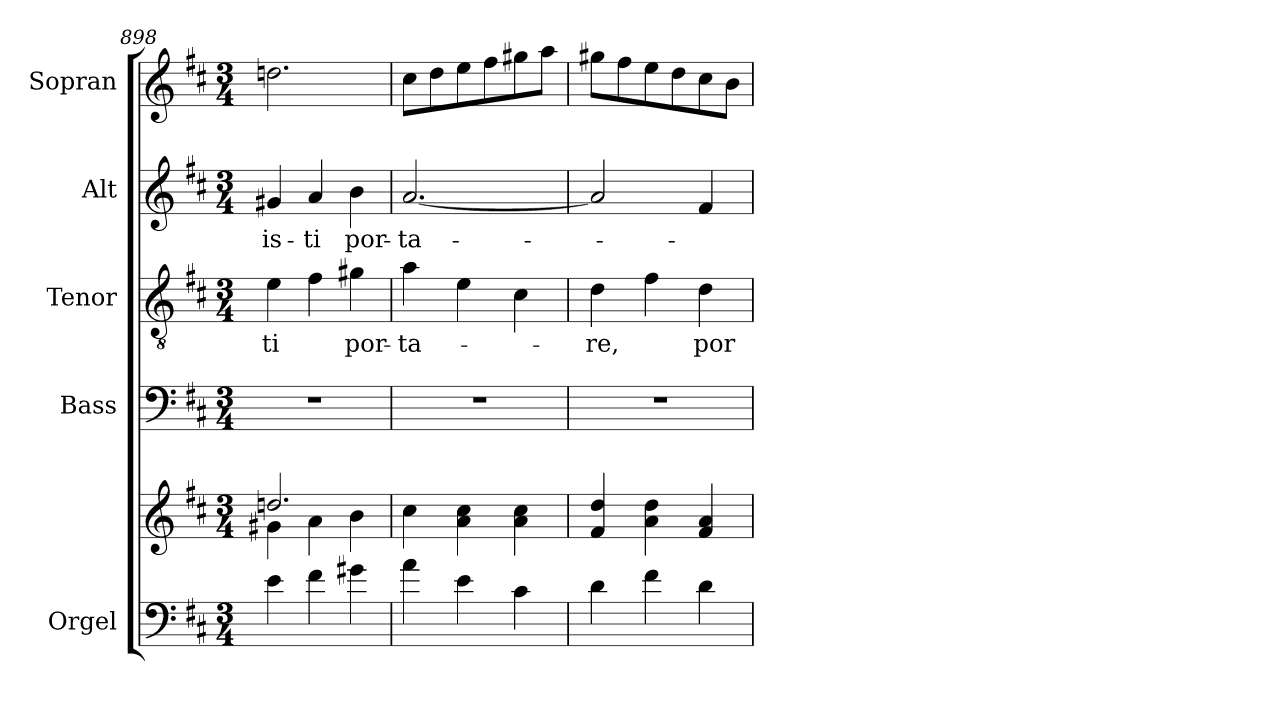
**kern	**kern	**kern	**kern	**text	**kern	**text	**kern
*part5	*part5	*part4	*part3	*part3	*part2	*part2	*part1
*staff6	*staff5	*staff4	*staff3	*staff3	*staff2	*staff2	*staff1
*I"Orgel	*	*I"Bass	*I"Tenor	*	*I"Alt	*	*I"Sopran
*I'Org.	*	*I'B.	*I'T.	*	*I'A.	*	*I'S.
*clefF4	*clefG2	*clefF4	*clefGv2	*	*clefG2	*	*clefG2
*k[f#c#]	*k[f#c#]	*k[f#c#]	*k[f#c#]	*	*k[f#c#]	*	*k[f#c#]
*D:	*D:	*D:	*D:	*	*D:	*	*D:
*M3/4	*M3/4	*M3/4	*M3/4	*	*M3/4	*	*M3/4
=898	=898	=898	=898	=898	=898	=898	=898
*	*^	*	*	*	*	*	*
!	!	!	!	!	!LO:LY:b	!	!LO:LY:b	!
4e\	2.ddn/	4g#X\	2.r	4e\	-ti	4g#X/	-is-	2.ddn\
!	!	!	!	!	!	!	!LO:LY:b	!
4f#\	.	4a\	.	4f#\	.	4a/	-ti	.
!	!	!	!	!	!LO:LY:b	!	!LO:LY:b	!
4g#X\	.	4b\	.	4g#X\	por-	4b\	por-	.
=899	=899	=899	=899	=899	=899	=899	=899	=899
!	!	!	!	!	!LO:LY:b	!	!LO:LY:b	!
*	*v	*v	*	*	*	*	*	*
4a\	4cc#\	2.r	4a\	-ta-	[2.a/	-ta-	8cc#\L
.	.	.	.	.	.	.	8dd\
4e\	4a\ 4cc#\	.	4e\	.	.	.	8ee\
.	.	.	.	.	.	.	8ff#\
4c#\	4a\ 4cc#\	.	4c#\	.	.	.	8gg#X\
.	.	.	.	.	.	.	8aa\J
=900	=900	=900	=900	=900	=900	=900	=900
!	!	!	!	!LO:LY:b	!	!	!
4d\	4f#/ 4dd/	2.r	4d\	-re,	2a/]	.	8gg#X\L
.	.	.	.	.	.	.	8ff#\
4f#\	4a\ 4dd\	.	4f#\	.	.	.	8ee\
.	.	.	.	.	.	.	8dd\
!	!	!	!	!LO:LY:b	!	!	!
4d\	4f#/ 4a/	.	4d\	por-	4f#/	.	8cc#\
.	.	.	.	.	.	.	8b\J
=	=	=	=	=	=	=	=
*-	*-	*-	*-	*-	*-	*-	*-
